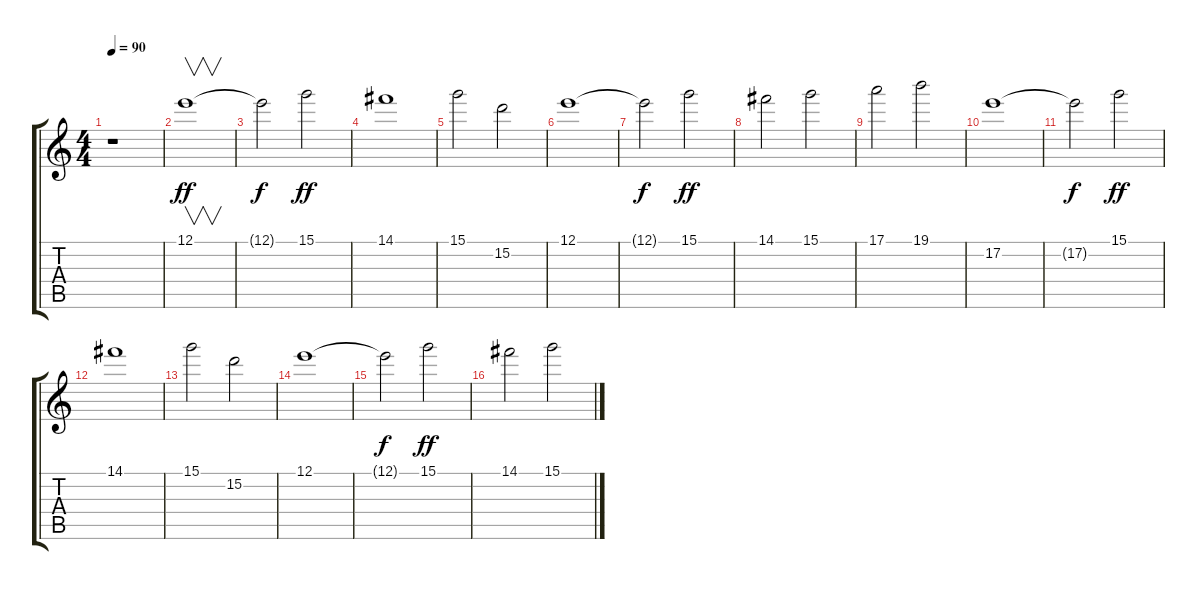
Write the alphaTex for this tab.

\track "" {instrument overdrivenguitar}
\staff {score tabs}
\tuning (E4 B3 G3 D3 A2 E2) {hide}
\ts (4 4)
\tempo 90
\clef g2
\ks c
r.1{dy ff} |
12.1.1{v} |
12.1{t}.2{dy f} 15.1.2{dy ff} |
14.1.1 |
15.1.2 15.2.2 |
12.1.1 |
12.1{t}.2{dy f} 15.1.2{dy ff} |
14.1.2 15.1.2 |
17.1.2 19.1.2 |
17.2.1 |
17.2{t}.2{dy f} 15.1.2{dy ff} |
14.1.1 |
15.1.2 15.2.2 |
12.1.1 |
12.1{t}.2{dy f} 15.1.2{dy ff} |
14.1.2 15.1.2
